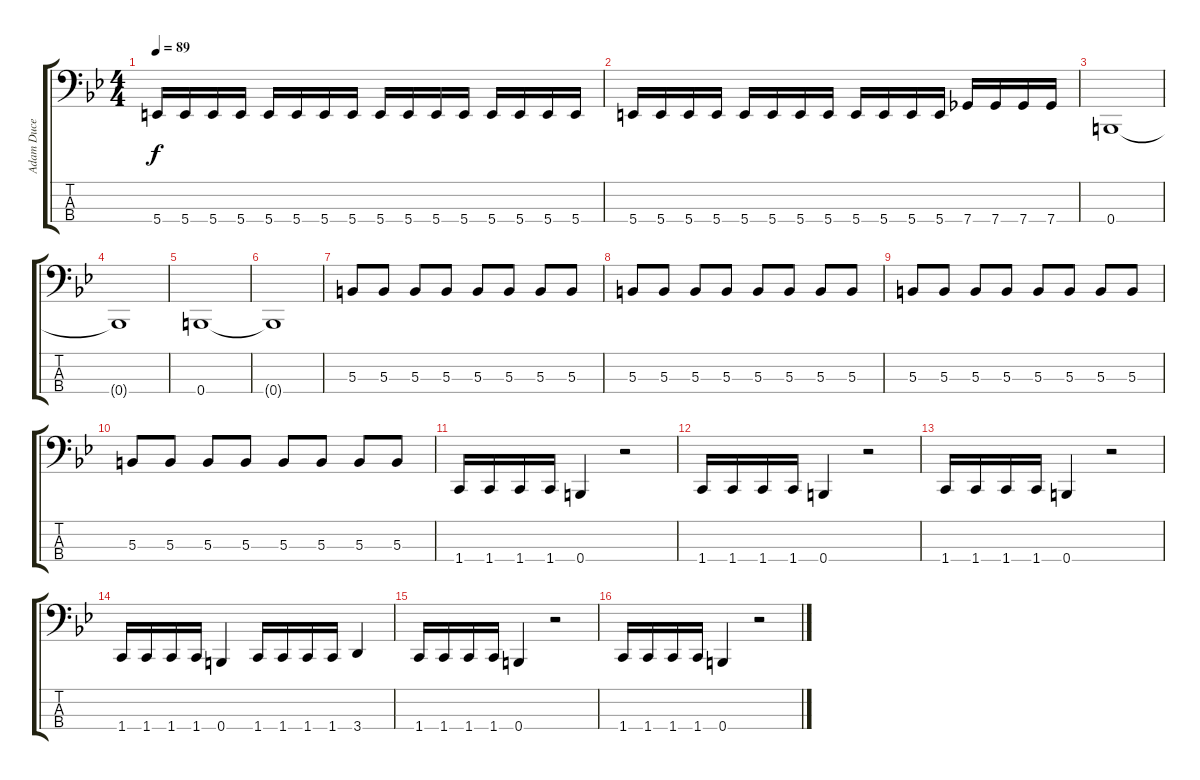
\track ("Adam Duce" "Adam Duce") {instrument electricbasspick}
\staff {score tabs}
\tuning (E2 B1 Gb1 B0) {hide}
\ts (4 4)
\tempo 89
\clef f4
\ks bb
5.4.16{dy f} 5.4.16 5.4.16 5.4.16 5.4.16 5.4.16 5.4.16 5.4.16 5.4.16 5.4.16 5.4.16 5.4.16 5.4.16 5.4.16 5.4.16 5.4.16 |
5.4.16 5.4.16 5.4.16 5.4.16 5.4.16 5.4.16 5.4.16 5.4.16 5.4.16 5.4.16 5.4.16 5.4.16 7.4.16 7.4.16 7.4.16 7.4.16 |
0.4.1 |
0.4{t}.1 |
0.4.1 |
0.4{t}.1 |
5.3.8 5.3.8 5.3.8 5.3.8 5.3.8 5.3.8 5.3.8 5.3.8 |
5.3.8 5.3.8 5.3.8 5.3.8 5.3.8 5.3.8 5.3.8 5.3.8 |
5.3.8 5.3.8 5.3.8 5.3.8 5.3.8 5.3.8 5.3.8 5.3.8 |
5.3.8 5.3.8 5.3.8 5.3.8 5.3.8 5.3.8 5.3.8 5.3.8 |
1.4.16 1.4.16 1.4.16 1.4.16 0.4.4 r.2 |
1.4.16 1.4.16 1.4.16 1.4.16 0.4.4 r.2 |
1.4.16 1.4.16 1.4.16 1.4.16 0.4.4 r.2 |
1.4.16 1.4.16 1.4.16 1.4.16 0.4.4 1.4.16 1.4.16 1.4.16 1.4.16 3.4.4 |
1.4.16 1.4.16 1.4.16 1.4.16 0.4.4 r.2 |
1.4.16 1.4.16 1.4.16 1.4.16 0.4.4 r.2
